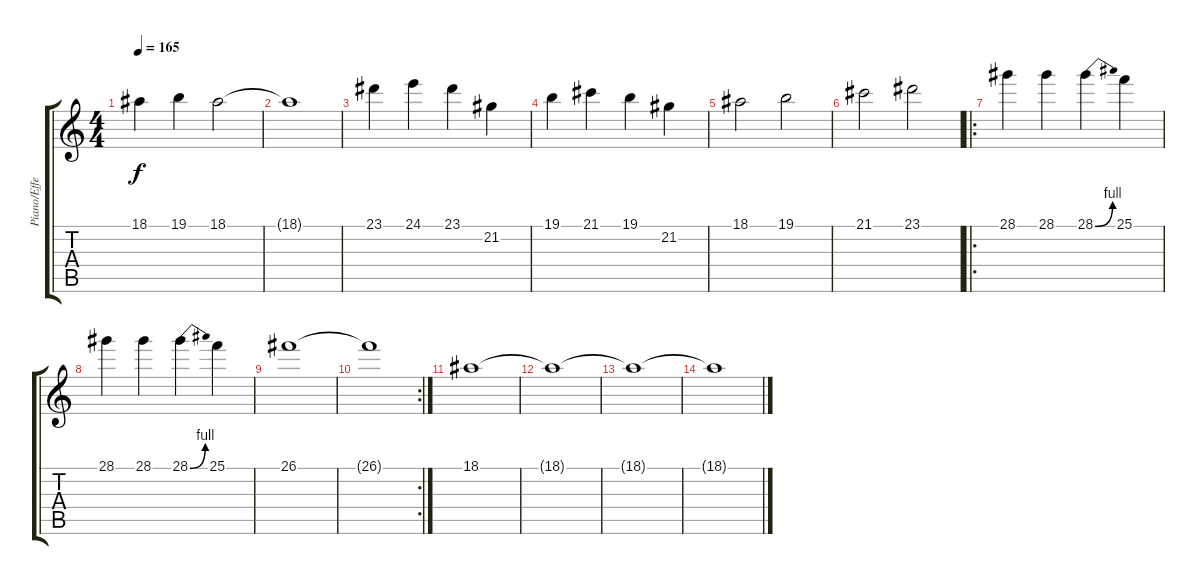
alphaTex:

\track ("Piano/Effects" "Piano/Effe") {instrument acousticgrandpiano}
\staff {score tabs}
\tuning (E4 B3 G3 D3 A2 E2) {hide}
\ts (4 4)
\tempo 165
\clef g2
\ks c
18.1.4{dy f} 19.1.4 18.1.2 |
18.1{t}.1 |
23.1.4{volume 16 instrument synthstrings2} 24.1.4 23.1.4 21.2.4 |
19.1.4 21.1.4 19.1.4 21.2.4 |
18.1.2 19.1.2 |
21.1.2 23.1.2 |
\ro
28.1.4{volume 16 instrument synthstrings2} 28.1.4 28.1{be (bend 0 0 60 4)}.4 25.1.4 |
28.1.4 28.1.4 28.1{be (bend 0 0 60 4)}.4 25.1.4 |
26.1.1 |
\rc 2
26.1{t}.1 |
18.1.1 |
18.1{t}.1 |
18.1{t}.1 |
18.1{t}.1
